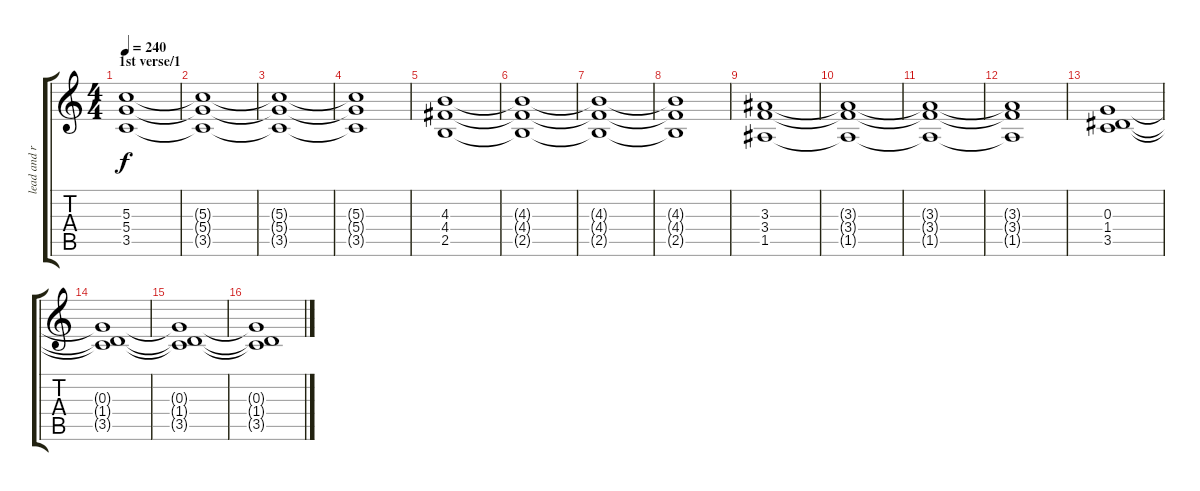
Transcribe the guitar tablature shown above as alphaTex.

\track ("lead and rithm guitar(luca turilli)" "lead and r") {instrument distortionguitar}
\staff {score tabs}
\tuning (E4 B3 G3 D3 A2 E2) {hide}
\ts (4 4)
\section ("" "1st verse/1")
\tempo 240
\clef g2
\ks c
(5.3 5.4 3.5).1{dy f} |
(5.3{t} 5.4{t} 3.5{t}).1 |
(5.3{t} 5.4{t} 3.5{t}).1 |
(5.3{t} 5.4{t} 3.5{t}).1 |
(4.3 4.4 2.5).1 |
(4.3{t} 4.4{t} 2.5{t}).1 |
(4.3{t} 4.4{t} 2.5{t}).1 |
(4.3{t} 4.4{t} 2.5{t}).1 |
(3.3 3.4 1.5).1 |
(3.3{t} 3.4{t} 1.5{t}).1 |
(3.3{t} 3.4{t} 1.5{t}).1 |
(3.3{t} 3.4{t} 1.5{t}).1 |
(0.3 1.4 3.5).1 |
(0.3{t} 1.4{t} 3.5{t}).1 |
(0.3{t} 1.4{t} 3.5{t}).1 |
(0.3{t} 1.4{t} 3.5{t}).1
